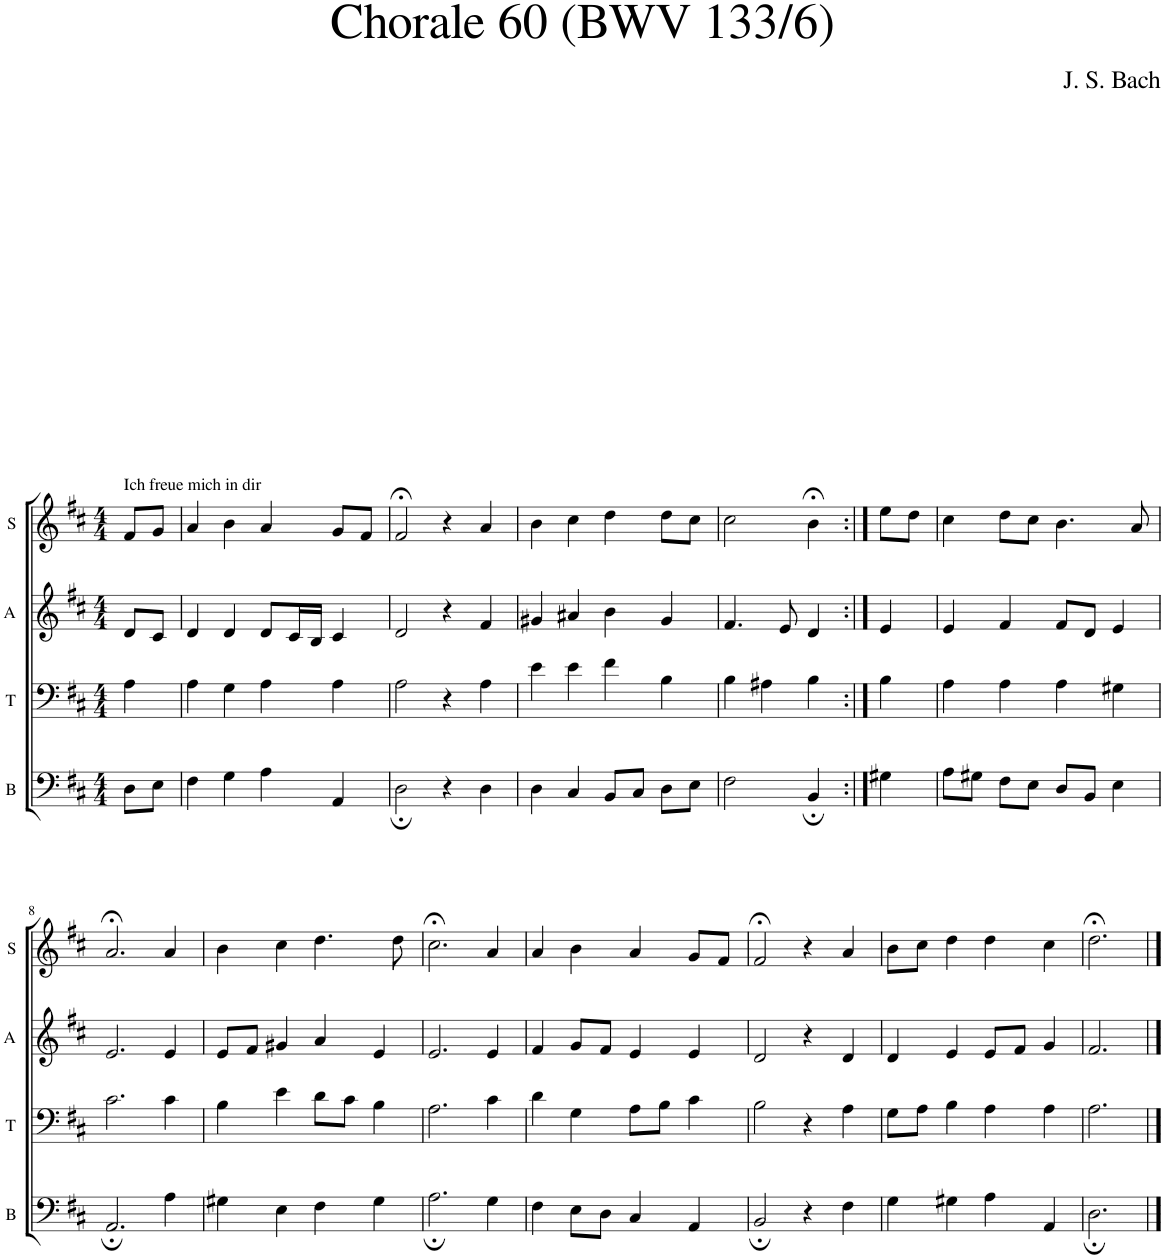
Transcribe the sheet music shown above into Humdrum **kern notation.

**kern	**kern	**kern	**kern
*part4	*part3	*part2	*part1
*staff4	*staff3	*staff2	*staff1
*I"B	*I"T	*I"A	*I"S
*I'B	*I'T	*I'A	*I'S
*clefF4	*clefF4	*clefG2	*clefG2
*k[f#c#]	*k[f#c#]	*k[f#c#]	*k[f#c#]
*M4/4	*M4/4	*M4/4	*M4/4
=1	=1	=1	=1
!	!	!	!LO:TX:a:t=Ich freue mich in dir
8D\L	4A\	8d/L	8f#/L
8E\J	.	8c#/J	8g/J
=2	=2	=2	=2
4F#\	4A\	4d/	4a/
4G\	4G\	4d/	4b\
4A\	4A\	8d/L	4a/
.	.	16c#/L	.
.	.	16B/JJ	.
4AA/	4A\	4c#/	8g/L
.	.	.	8f#/J
=3	=3	=3	=3
2D;\	2A\	2d/	2f#;</
4r	4r	4r	4r
4D\	4A\	4f#/	4a/
=4	=4	=4	=4
4D\	4e\	4g#X/	4b\
4C#/	4e\	4a#X/	4cc#\
8BB/L	4f#\	4b\	4dd\
8C#/J	.	.	.
8D\L	4B\	4g#/	8dd\L
8E\J	.	.	8cc#\J
=5	=5	=5	=5
2F#\	4B\	4.f#/	2cc#\
.	4A#X\	.	.
.	.	8e/	.
4BB;/	4B\	4d/	4b;<\
=6:|!	=6:|!	=6:|!	=6:|!
4G#X\	4B\	4e/	8ee\L
.	.	.	8dd\J
=7	=7	=7	=7
8A\L	4A\	4e/	4cc#\
8G#X\J	.	.	.
8F#\L	4A\	4f#/	8dd\L
8E\J	.	.	8cc#\J
8D/L	4A\	8f#/L	4.b\
8BB/J	.	8d/J	.
4E\	4G#X\	4e/	.
.	.	.	8a/
!!LO:LB:g=z
=8	=8	=8	=8
2.AA;/	2.c#\	2.e/	2.a;</
4A\	4c#\	4e/	4a/
=9	=9	=9	=9
4G#X\	4B\	8e/L	4b\
.	.	8f#/J	.
4E\	4e\	4g#X/	4cc#\
4F#\	8d\L	4a/	4.dd\
.	8c#\J	.	.
4G#\	4B\	4e/	.
.	.	.	8dd\
=10	=10	=10	=10
2.A;\	2.A\	2.e/	2.cc#;<\
4G\	4c#\	4e/	4a/
=11	=11	=11	=11
4F#\	4d\	4f#/	4a/
8E\L	4G\	8g/L	4b\
8D\J	.	8f#/J	.
4C#/	8A\L	4e/	4a/
.	8B\J	.	.
4AA/	4c#\	4e/	8g/L
.	.	.	8f#/J
=12	=12	=12	=12
2BB;/	2B\	2d/	2f#;</
4r	4r	4r	4r
4F#\	4A\	4d/	4a/
=13	=13	=13	=13
4G\	8G\L	4d/	8b\L
.	8A\J	.	8cc#\J
4G#X\	4B\	4e/	4dd\
4A\	4A\	8e/L	4dd\
.	.	8f#/J	.
4AA/	4A\	4g/	4cc#\
=14	=14	=14	=14
2.D;\	2.A\	2.f#/	2.dd;<\
==	==	==	==
*-	*-	*-	*-
